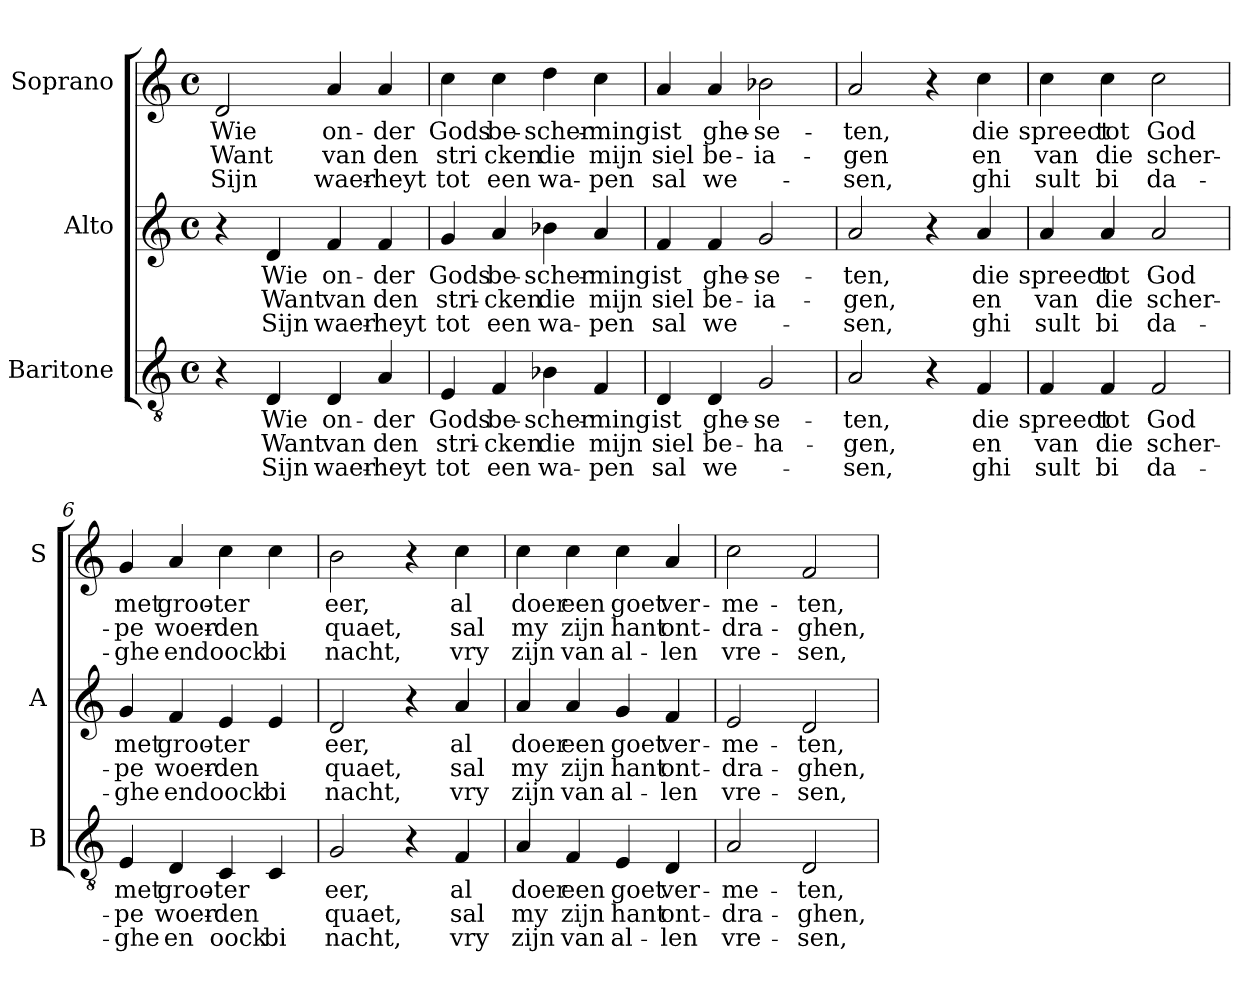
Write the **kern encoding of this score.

**kern	**text	**text	**text	**kern	**text	**text	**text	**kern	**text	**text	**text
*part3	*part3	*part3	*part3	*part2	*part2	*part2	*part2	*part1	*part1	*part1	*part1
*staff3	*staff3	*staff3	*staff3	*staff2	*staff2	*staff2	*staff2	*staff1	*staff1	*staff1	*staff1
*I"Baritone	*	*	*	*I"Alto	*	*	*	*I"Soprano	*	*	*
*I'B	*	*	*	*I'A	*	*	*	*I'S	*	*	*
*clefGv2	*	*	*	*clefG2	*	*	*	*clefG2	*	*	*
*k[]	*	*	*	*k[]	*	*	*	*k[]	*	*	*
*C:	*	*	*	*C:	*	*	*	*C:	*	*	*
*M4/4	*	*	*	*M4/4	*	*	*	*M4/4	*	*	*
*met(c)	*	*	*	*met(c)	*	*	*	*met(c)	*	*	*
=1	=1	=1	=1	=1	=1	=1	=1	=1	=1	=1	=1
!	!	!	!	!	!	!	!	!	!LO:LY:b	!LO:LY:b	!LO:LY:b
4r	.	.	.	4r	.	.	.	2d/	Wie	Want	Sijn
!	!LO:LY:b	!LO:LY:b	!LO:LY:b	!	!LO:LY:b	!LO:LY:b	!LO:LY:b	!	!	!	!
4D/	Wie	Want	Sijn	4d/	Wie	Want	Sijn	.	.	.	.
!	!LO:LY:b	!LO:LY:b	!LO:LY:b	!	!LO:LY:b	!LO:LY:b	!LO:LY:b	!	!LO:LY:b	!LO:LY:b	!LO:LY:b
4D/	on-	van	waer-	4f/	on-	van	waer-	4a/	on-	van	waer-
!	!LO:LY:b	!LO:LY:b	!LO:LY:b	!	!LO:LY:b	!LO:LY:b	!LO:LY:b	!	!LO:LY:b	!LO:LY:b	!LO:LY:b
4A/	-der	den	-heyt	4f/	-der	den	-heyt	4a/	-der	den	-heyt
=2	=2	=2	=2	=2	=2	=2	=2	=2	=2	=2	=2
!	!LO:LY:b	!LO:LY:b	!LO:LY:b	!	!LO:LY:b	!LO:LY:b	!LO:LY:b	!	!LO:LY:b	!LO:LY:b	!LO:LY:b
4E/	Gods	stri-	tot	4g/	Gods	stri-	tot	4cc\	Gods	stri	tot
!	!LO:LY:b	!LO:LY:b	!LO:LY:b	!	!LO:LY:b	!LO:LY:b	!LO:LY:b	!	!LO:LY:b	!LO:LY:b	!LO:LY:b
4F/	be-	-cken	een	4a/	be-	-cken	een	4cc\	be-	cken	een
!	!LO:LY:b	!LO:LY:b	!LO:LY:b	!	!LO:LY:b	!LO:LY:b	!LO:LY:b	!	!LO:LY:b	!LO:LY:b	!LO:LY:b
4B-X\	-scher-	die	wa-	4b-X\	-scher-	die	wa-	4dd\	-scher-	die	wa-
!	!LO:LY:b	!LO:LY:b	!LO:LY:b	!	!LO:LY:b	!LO:LY:b	!LO:LY:b	!	!LO:LY:b	!LO:LY:b	!LO:LY:b
4F/	-ming	mijn	-pen	4a/	-ming	mijn	-pen	4cc\	-ming	mijn	-pen
=3	=3	=3	=3	=3	=3	=3	=3	=3	=3	=3	=3
!	!LO:LY:b	!LO:LY:b	!LO:LY:b	!	!LO:LY:b	!LO:LY:b	!LO:LY:b	!	!LO:LY:b	!LO:LY:b	!LO:LY:b
4D/	ist	siel	sal	4f/	ist	siel	sal	4a/	ist	siel	sal
!	!LO:LY:b	!LO:LY:b	!LO:LY:b	!	!LO:LY:b	!LO:LY:b	!LO:LY:b	!	!LO:LY:b	!LO:LY:b	!LO:LY:b
4D/	ghe-	be-	we-	4f/	ghe-	be-	we-	4a/	ghe-	be-	we-
!	!LO:LY:b	!LO:LY:b	!	!	!LO:LY:b	!LO:LY:b	!	!	!LO:LY:b	!LO:LY:b	!
2G/	-se-	-ha-	.	2g/	-se-	-ia-	.	2b-X\	-se-	-ia-	.
=4	=4	=4	=4	=4	=4	=4	=4	=4	=4	=4	=4
!	!LO:LY:b	!LO:LY:b	!LO:LY:b	!	!LO:LY:b	!LO:LY:b	!LO:LY:b	!	!LO:LY:b	!LO:LY:b	!LO:LY:b
2A/	-ten,	-gen,	-sen,	2a/	-ten,	-gen,	-sen,	2a/	-ten,	-gen	-sen,
4r	.	.	.	4r	.	.	.	4r	.	.	.
!	!LO:LY:b	!LO:LY:b	!LO:LY:b	!	!LO:LY:b	!LO:LY:b	!LO:LY:b	!	!LO:LY:b	!LO:LY:b	!LO:LY:b
4F/	die	en	ghi	4a/	die	en	ghi	4cc\	die	en	ghi
=5	=5	=5	=5	=5	=5	=5	=5	=5	=5	=5	=5
!	!LO:LY:b	!LO:LY:b	!LO:LY:b	!	!LO:LY:b	!LO:LY:b	!LO:LY:b	!	!LO:LY:b	!LO:LY:b	!LO:LY:b
4F/	spreect	van	sult	4a/	spreect	van	sult	4cc\	spreect	van	sult
!	!LO:LY:b	!LO:LY:b	!LO:LY:b	!	!LO:LY:b	!LO:LY:b	!LO:LY:b	!	!LO:LY:b	!LO:LY:b	!LO:LY:b
4F/	tot	die	bi	4a/	tot	die	bi	4cc\	tot	die	bi
!	!LO:LY:b	!LO:LY:b	!LO:LY:b	!	!LO:LY:b	!LO:LY:b	!LO:LY:b	!	!LO:LY:b	!LO:LY:b	!LO:LY:b
2F/	God	scher-	da-	2a/	God	scher-	da-	2cc\	God	scher-	da-
!!LO:LB:g=z
=6	=6	=6	=6	=6	=6	=6	=6	=6	=6	=6	=6
!	!LO:LY:b	!LO:LY:b	!LO:LY:b	!	!LO:LY:b	!LO:LY:b	!LO:LY:b	!	!LO:LY:b	!LO:LY:b	!LO:LY:b
4E/	met	-pe	-ghe	4g/	met	-pe	-ghe	4g/	met	-pe	-ghe
!	!LO:LY:b	!LO:LY:b	!LO:LY:b	!	!LO:LY:b	!LO:LY:b	!LO:LY:b	!	!LO:LY:b	!LO:LY:b	!LO:LY:b
4D/	groo-	woer-	en	4f/	groo-	woer-	end	4a/	groo-	woer-	end
!	!LO:LY:b	!LO:LY:b	!LO:LY:b	!	!LO:LY:b	!LO:LY:b	!LO:LY:b	!	!LO:LY:b	!LO:LY:b	!LO:LY:b
4C/	-ter	-den	oock	4e/	-ter	-den	oock	4cc\	-ter	-den	oock
!	!	!	!LO:LY:b	!	!	!	!LO:LY:b	!	!	!	!LO:LY:b
4C/	.	.	bi	4e/	.	.	bi	4cc\	.	.	bi
=7	=7	=7	=7	=7	=7	=7	=7	=7	=7	=7	=7
!	!LO:LY:b	!LO:LY:b	!LO:LY:b	!	!LO:LY:b	!LO:LY:b	!LO:LY:b	!	!LO:LY:b	!LO:LY:b	!LO:LY:b
2G/	eer,	quaet,	nacht,	2d/	eer,	quaet,	nacht,	2b\	eer,	quaet,	nacht,
4r	.	.	.	4r	.	.	.	4r	.	.	.
!	!LO:LY:b	!LO:LY:b	!LO:LY:b	!	!LO:LY:b	!LO:LY:b	!LO:LY:b	!	!LO:LY:b	!LO:LY:b	!LO:LY:b
4F/	al	sal	vry	4a/	al	sal	vry	4cc\	al	sal	vry
=8	=8	=8	=8	=8	=8	=8	=8	=8	=8	=8	=8
!	!LO:LY:b	!LO:LY:b	!LO:LY:b	!	!LO:LY:b	!LO:LY:b	!LO:LY:b	!	!LO:LY:b	!LO:LY:b	!LO:LY:b
4A/	doer	my	zijn	4a/	doer	my	zijn	4cc\	doer	my	zijn
!	!LO:LY:b	!LO:LY:b	!LO:LY:b	!	!LO:LY:b	!LO:LY:b	!LO:LY:b	!	!LO:LY:b	!LO:LY:b	!LO:LY:b
4F/	een	zijn	van	4a/	een	zijn	van	4cc\	een	zijn	van
!	!LO:LY:b	!LO:LY:b	!LO:LY:b	!	!LO:LY:b	!LO:LY:b	!LO:LY:b	!	!LO:LY:b	!LO:LY:b	!LO:LY:b
4E/	goet	hant	al-	4g/	goet	hant	al-	4cc\	goet	hant	al-
!	!LO:LY:b	!LO:LY:b	!LO:LY:b	!	!LO:LY:b	!LO:LY:b	!LO:LY:b	!	!LO:LY:b	!LO:LY:b	!LO:LY:b
4D/	ver-	ont-	-len	4f/	ver-	ont-	-len	4a/	ver-	ont-	-len
=9	=9	=9	=9	=9	=9	=9	=9	=9	=9	=9	=9
!	!LO:LY:b	!LO:LY:b	!LO:LY:b	!	!LO:LY:b	!LO:LY:b	!LO:LY:b	!	!LO:LY:b	!LO:LY:b	!LO:LY:b
2A/	-me-	-dra-	vre-	2e/	-me-	-dra-	vre-	2cc\	-me-	-dra-	vre-
!	!LO:LY:b	!LO:LY:b	!LO:LY:b	!	!LO:LY:b	!LO:LY:b	!LO:LY:b	!	!LO:LY:b	!LO:LY:b	!LO:LY:b
2D/	-ten,	-ghen,	-sen,	2d/	-ten,	-ghen,	-sen,	2f/	-ten,	-ghen,	-sen,
=	=	=	=	=	=	=	=	=	=	=	=
*-	*-	*-	*-	*-	*-	*-	*-	*-	*-	*-	*-
